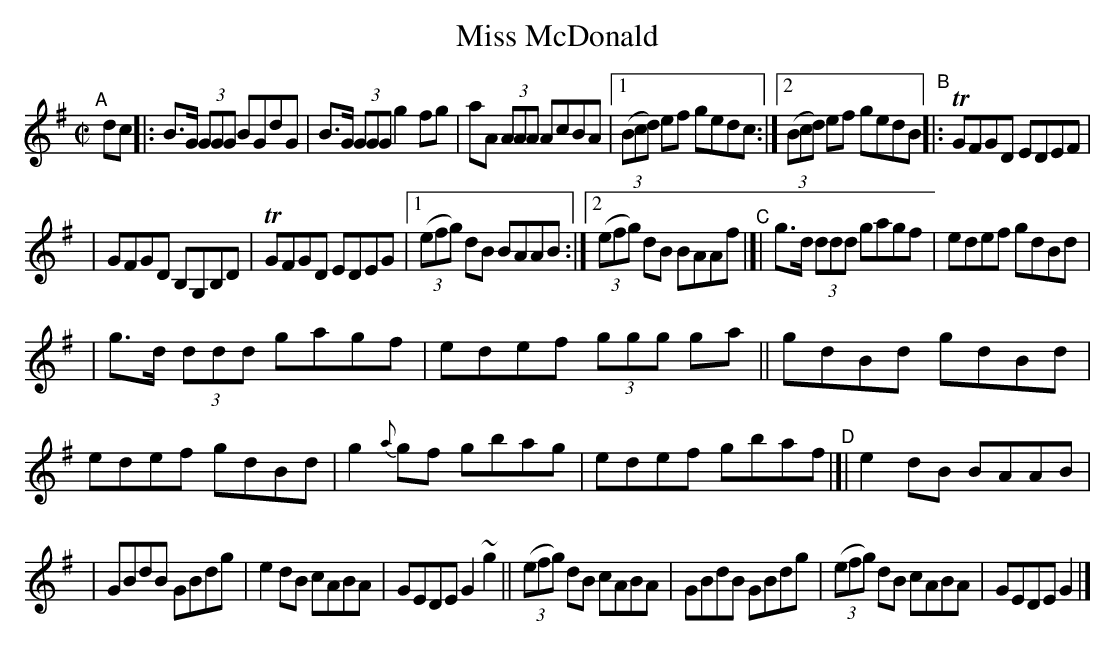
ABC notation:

X:1
T: Miss McDonald
M: C|
L: 1/8
K: G
"^A"[|] dc |:\
B>G (3GGG BGdG | B>G (3GGGg2fg | aA (3AAA AcBA |1 (3(Bcd) ef gedc :|2 (3(Bcd) ef gedB "^B"|: TGFGD EDEF |
| GFGD B,G,B,D | TGFGD EDEG |1 (3(efg) dB BAAB :|2 (3(efg) dB BAAf "^C"|]| g>d (3ddd gagf | edef gdBd |
| g>d (3ddd gagf | edef (3ggg ga || gdBd gdBd | edef gdBd | g2{a}gf gbag | edef gbaf "^D"|[| e2dB BAAB |
| GBdB GBdg | e2dB cABA | GEDEG2~g2 || (3(efg) dB cABA | GBdB GBdg | (3(efg) dB cABA | GEDE G2 |]
